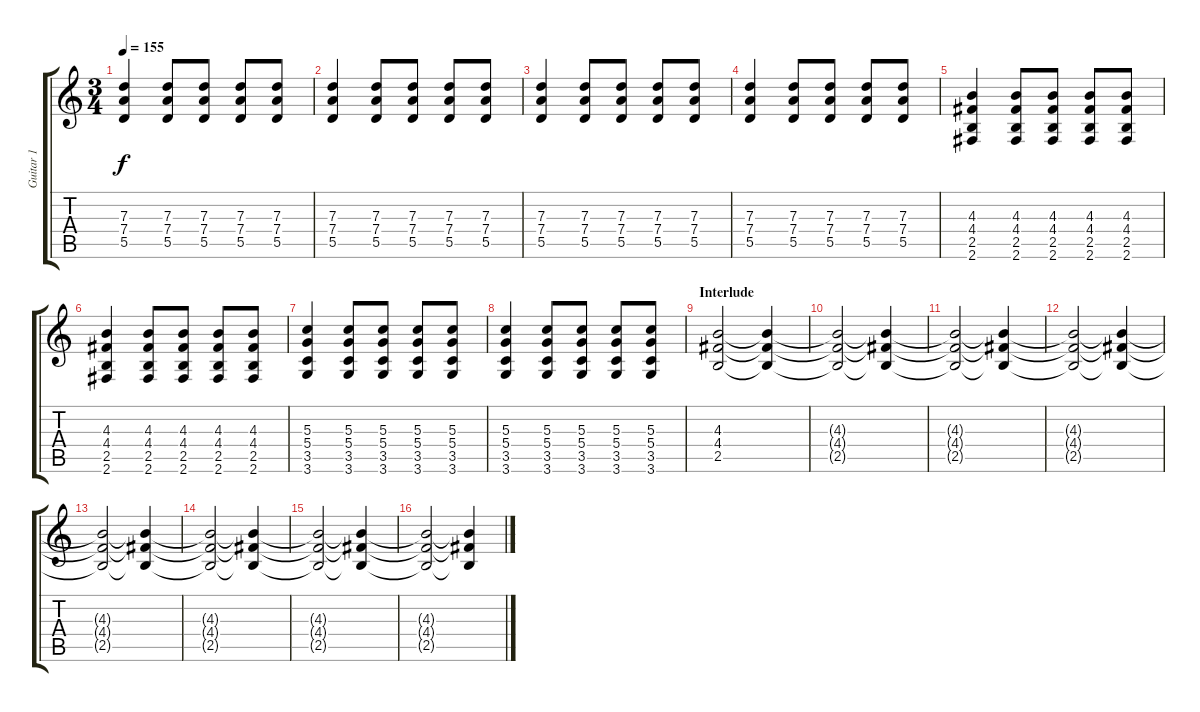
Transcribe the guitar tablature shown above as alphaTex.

\track ("Guitar 1" "Guitar 1") {instrument electricguitarclean}
\staff {score tabs}
\tuning (E4 B3 G3 D3 A2 E2) {hide}
\ts (3 4)
\tempo 155
\clef g2
\ks c
(7.3 7.4 5.5).4{dy f instrument overdrivenguitar} (7.3 7.4 5.5).8 (7.3 7.4 5.5).8 (7.3 7.4 5.5).8 (7.3 7.4 5.5).8 |
(7.3 7.4 5.5).4 (7.3 7.4 5.5).8 (7.3 7.4 5.5).8 (7.3 7.4 5.5).8 (7.3 7.4 5.5).8 |
(7.3 7.4 5.5).4 (7.3 7.4 5.5).8 (7.3 7.4 5.5).8 (7.3 7.4 5.5).8 (7.3 7.4 5.5).8 |
(7.3 7.4 5.5).4 (7.3 7.4 5.5).8 (7.3 7.4 5.5).8 (7.3 7.4 5.5).8 (7.3 7.4 5.5).8 |
(4.3 4.4 2.5 2.6).4 (4.3 4.4 2.5 2.6).8 (4.3 4.4 2.5 2.6).8 (4.3 4.4 2.5 2.6).8 (4.3 4.4 2.5 2.6).8 |
(4.3 4.4 2.5 2.6).4 (4.3 4.4 2.5 2.6).8 (4.3 4.4 2.5 2.6).8 (4.3 4.4 2.5 2.6).8 (4.3 4.4 2.5 2.6).8 |
(5.3 5.4 3.5 3.6).4 (5.3 5.4 3.5 3.6).8 (5.3 5.4 3.5 3.6).8 (5.3 5.4 3.5 3.6).8 (5.3 5.4 3.5 3.6).8 |
(5.3 5.4 3.5 3.6).4 (5.3 5.4 3.5 3.6).8 (5.3 5.4 3.5 3.6).8 (5.3 5.4 3.5 3.6).8 (5.3 5.4 3.5 3.6).8 |
\section ("" "Interlude")
(4.3 4.4 2.5).2 (4.3{t} 4.4{t} 2.5{t}).4 |
(4.3{t} 4.4{t} 2.5{t}).2 (4.3{t} 4.4{t} 2.5{t}).4 |
(4.3{t} 4.4{t} 2.5{t}).2 (4.3{t} 4.4{t} 2.5{t}).4 |
(4.3{t} 4.4{t} 2.5{t}).2 (4.3{t} 4.4{t} 2.5{t}).4 |
(4.3{t} 4.4{t} 2.5{t}).2 (4.3{t} 4.4{t} 2.5{t}).4 |
(4.3{t} 4.4{t} 2.5{t}).2 (4.3{t} 4.4{t} 2.5{t}).4 |
(4.3{t} 4.4{t} 2.5{t}).2 (4.3{t} 4.4{t} 2.5{t}).4 |
(4.3{t} 4.4{t} 2.5{t}).2 (4.3{t} 4.4{t} 2.5{t}).4
